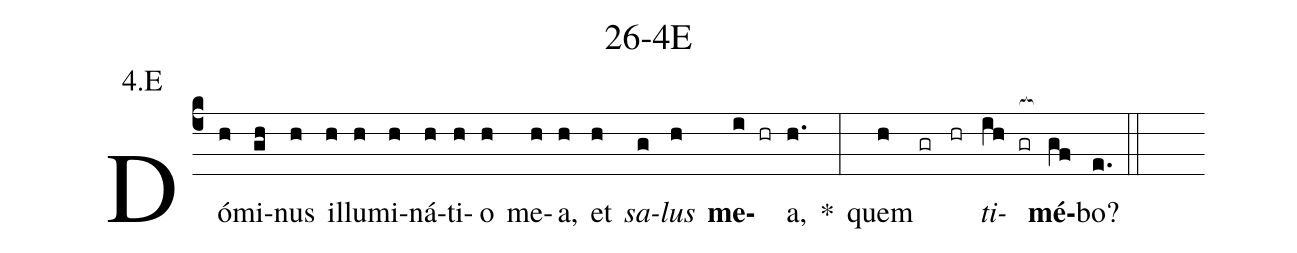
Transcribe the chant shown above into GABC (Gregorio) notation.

name: 26-4E;
annotation: 4.E;
%%
(c4)Dó(h)mi(gh)nus(h) il(h)lu(h)mi(h)ná(h)ti(h)o(h) me(h)a,(h) et(h) <i>sa</i>(g)<i>lus</i>(h) <b>me</b>(i hr)a,(h.) <sp>*</sp>(:) quem(h) (gr) (hr) <i>ti</i>(ih gr[ocb:1{])<b>mé</b>(gf[ocb:0}])bo?(e.) (::)
